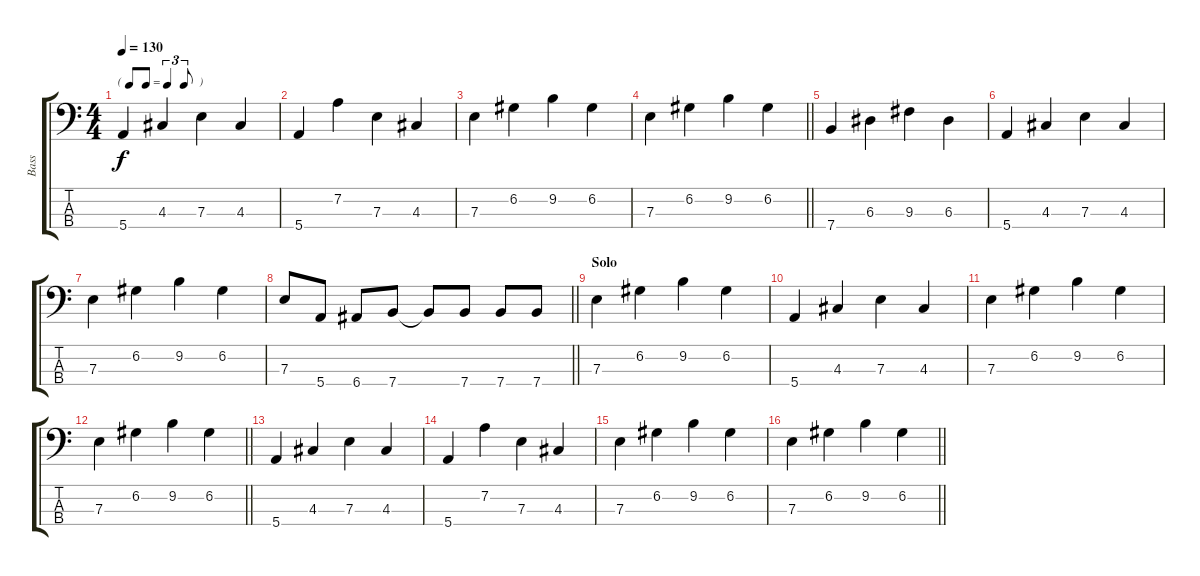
\track ("Bass" "Bass") {instrument acousticbass}
\staff {score tabs}
\tuning (G2 D2 A1 E1) {hide}
\ts (4 4)
\tf triplet8th
\tempo 130
\clef f4
\ks c
5.4.4{dy f} 4.3.4 7.3.4 4.3.4 |
5.4.4 7.2.4 7.3.4 4.3.4 |
7.3.4 6.2.4 9.2.4 6.2.4 |
\barLineRight lightlight
7.3.4 6.2.4 9.2.4 6.2.4 |
7.4.4 6.3.4 9.3.4 6.3.4 |
5.4.4 4.3.4 7.3.4 4.3.4 |
7.3.4 6.2.4 9.2.4 6.2.4 |
\barLineRight lightlight
7.3.8 5.4.8 6.4.8 7.4.8 7.4{t}.8 7.4.8 7.4.8 7.4.8 |
\section ("" "Solo")
7.3.4 6.2.4 9.2.4 6.2.4 |
5.4.4 4.3.4 7.3.4 4.3.4 |
7.3.4 6.2.4 9.2.4 6.2.4 |
\barLineRight lightlight
7.3.4 6.2.4 9.2.4 6.2.4 |
5.4.4 4.3.4 7.3.4 4.3.4 |
5.4.4 7.2.4 7.3.4 4.3.4 |
7.3.4 6.2.4 9.2.4 6.2.4 |
\barLineRight lightlight
7.3.4 6.2.4 9.2.4 6.2.4
